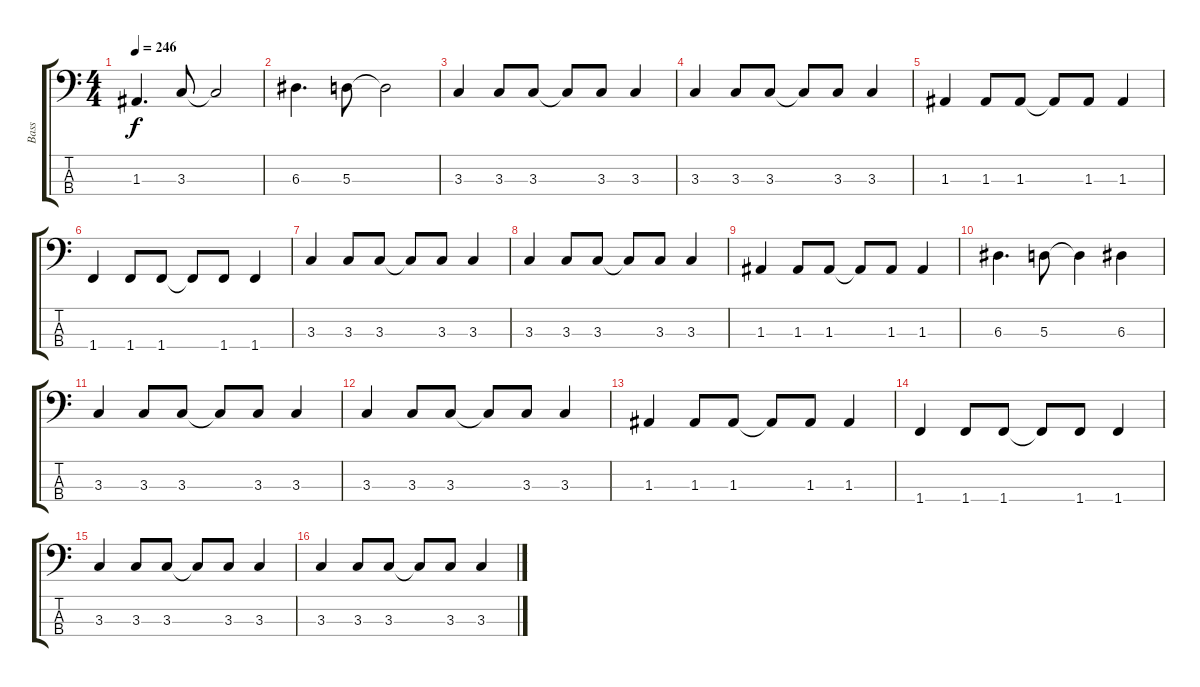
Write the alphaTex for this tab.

\track ("Bass" "Bass") {instrument electricbassfinger}
\staff {score tabs}
\tuning (G2 D2 A1 E1) {hide}
\ts (4 4)
\tempo 246
\clef f4
\ks c
1.3.4{d dy f} 3.3.8 3.3{t}.2 |
6.3.4{d} 5.3.8 5.3{t}.2 |
3.3.4 3.3.8 3.3.8 3.3{t}.8 3.3.8 3.3.4 |
3.3.4 3.3.8 3.3.8 3.3{t}.8 3.3.8 3.3.4 |
1.3.4 1.3.8 1.3.8 1.3{t}.8 1.3.8 1.3.4 |
1.4.4 1.4.8 1.4.8 1.4{t}.8 1.4.8 1.4.4 |
3.3.4 3.3.8 3.3.8 3.3{t}.8 3.3.8 3.3.4 |
3.3.4 3.3.8 3.3.8 3.3{t}.8 3.3.8 3.3.4 |
1.3.4 1.3.8 1.3.8 1.3{t}.8 1.3.8 1.3.4 |
6.3.4{d} 5.3.8 5.3{t}.4 6.3.4 |
3.3.4 3.3.8 3.3.8 3.3{t}.8 3.3.8 3.3.4 |
3.3.4 3.3.8 3.3.8 3.3{t}.8 3.3.8 3.3.4 |
1.3.4 1.3.8 1.3.8 1.3{t}.8 1.3.8 1.3.4 |
1.4.4 1.4.8 1.4.8 1.4{t}.8 1.4.8 1.4.4 |
3.3.4 3.3.8 3.3.8 3.3{t}.8 3.3.8 3.3.4 |
3.3.4 3.3.8 3.3.8 3.3{t}.8 3.3.8 3.3.4
